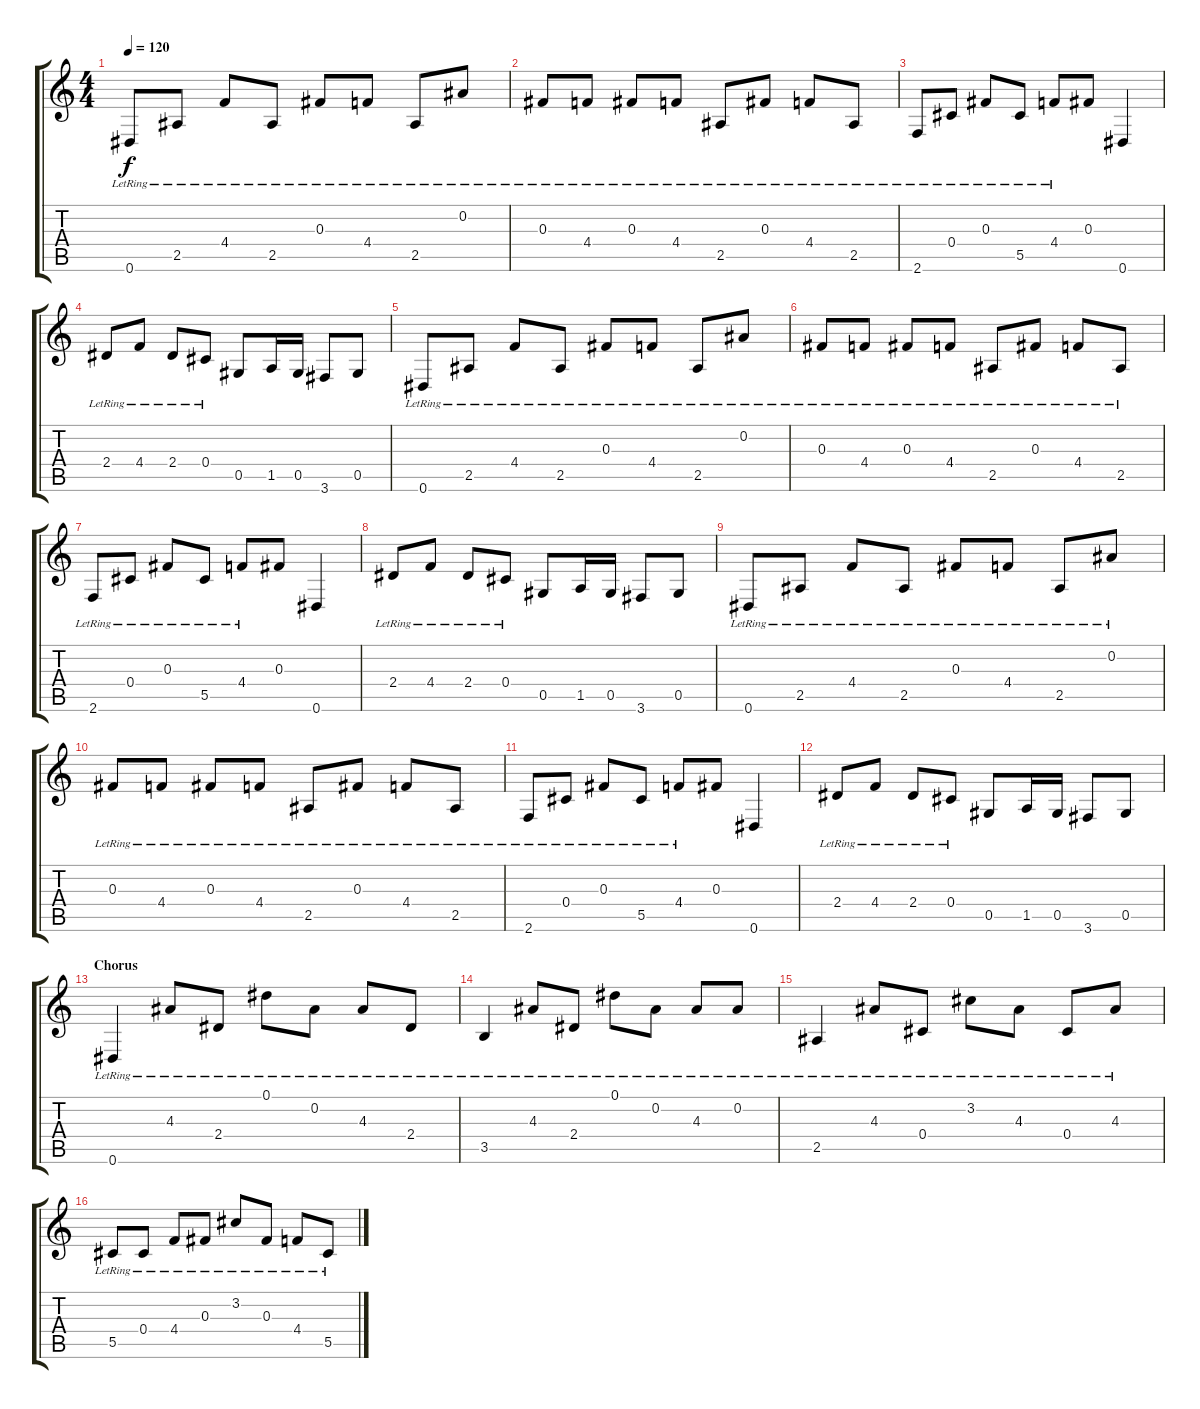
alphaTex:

\track (" " " ") {instrument electricguitarclean}
\staff {score tabs}
\tuning (Eb4 Bb3 Gb3 Db3 Ab2 Eb2) {hide}
\ts (4 4)
\tempo 120
\clef g2
\ks c
0.6{lr}.8{dy f} 2.5{lr}.8 4.4{lr}.8 2.5{lr}.8 0.3{lr}.8 4.4{lr}.8 2.5{lr}.8 0.2{lr}.8 |
0.3{lr}.8 4.4{lr}.8 0.3{lr}.8 4.4{lr}.8 2.5{lr}.8 0.3{lr}.8 4.4{lr}.8 2.5{lr}.8 |
2.6{lr}.8 0.4{lr}.8 0.3{lr}.8 5.5{lr}.8 4.4{lr}.8 0.3.8 0.6.4 |
2.4{lr}.8 4.4{lr}.8 2.4{lr}.8 0.4{lr}.8 0.5.8 1.5.16 0.5.16 3.6.8 0.5.8 |
0.6{lr}.8 2.5{lr}.8 4.4{lr}.8 2.5{lr}.8 0.3{lr}.8 4.4{lr}.8 2.5{lr}.8 0.2{lr}.8 |
0.3{lr}.8 4.4{lr}.8 0.3{lr}.8 4.4{lr}.8 2.5{lr}.8 0.3{lr}.8 4.4{lr}.8 2.5{lr}.8 |
2.6{lr}.8 0.4{lr}.8 0.3{lr}.8 5.5{lr}.8 4.4{lr}.8 0.3.8 0.6.4 |
2.4{lr}.8 4.4{lr}.8 2.4{lr}.8 0.4{lr}.8 0.5.8 1.5.16 0.5.16 3.6.8 0.5.8 |
0.6{lr}.8 2.5{lr}.8 4.4{lr}.8 2.5{lr}.8 0.3{lr}.8 4.4{lr}.8 2.5{lr}.8 0.2{lr}.8 |
0.3{lr}.8 4.4{lr}.8 0.3{lr}.8 4.4{lr}.8 2.5{lr}.8 0.3{lr}.8 4.4{lr}.8 2.5{lr}.8 |
2.6{lr}.8 0.4{lr}.8 0.3{lr}.8 5.5{lr}.8 4.4{lr}.8 0.3.8 0.6.4 |
2.4{lr}.8 4.4{lr}.8 2.4{lr}.8 0.4{lr}.8 0.5.8 1.5.16 0.5.16 3.6.8 0.5.8 |
\section ("" "Chorus")
0.6{lr}.4 4.3{lr}.8 2.4{lr}.8 0.1{lr}.8 0.2{lr}.8 4.3{lr}.8 2.4{lr}.8 |
3.5{lr}.4 4.3{lr}.8 2.4{lr}.8 0.1{lr}.8 0.2{lr}.8 4.3{lr}.8 0.2{lr}.8 |
2.5{lr}.4 4.3{lr}.8 0.4{lr}.8 3.2{lr}.8 4.3{lr}.8 0.4{lr}.8 4.3{lr}.8 |
5.5{lr}.8 0.4{lr}.8 4.4{lr}.8 0.3{lr}.8 3.2{lr}.8 0.3{lr}.8 4.4{lr}.8 5.5{lr}.8
